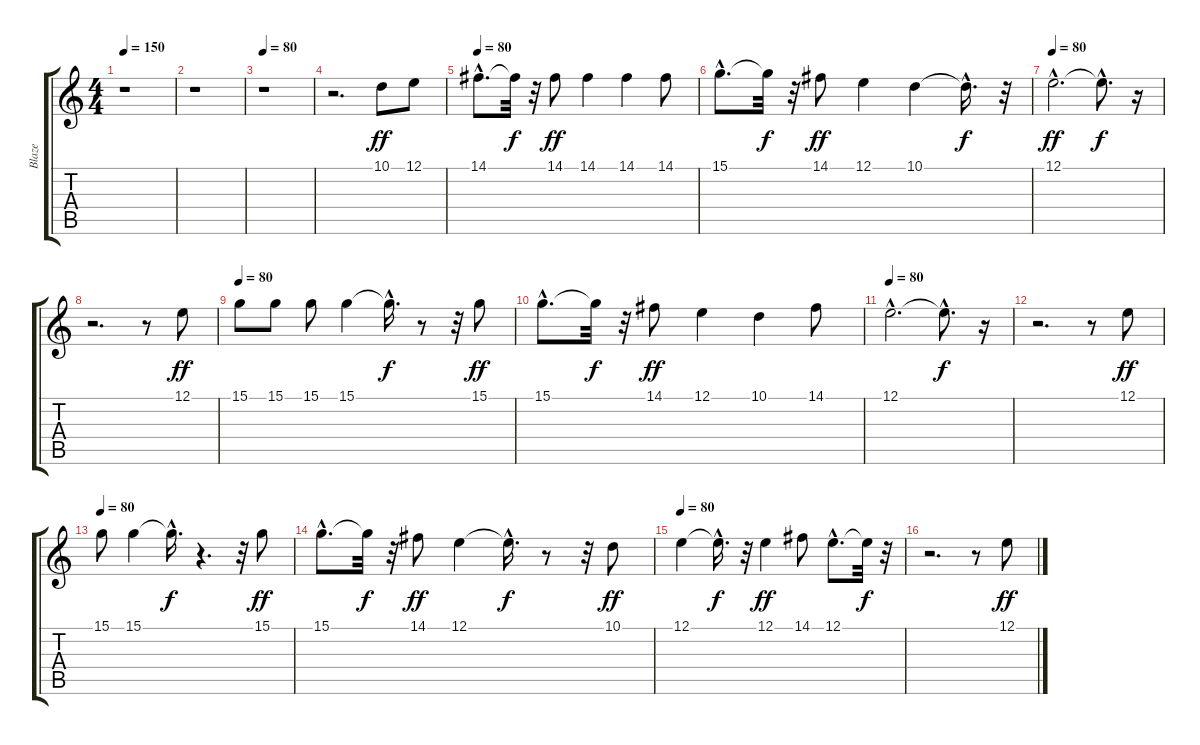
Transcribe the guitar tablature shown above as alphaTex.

\track ("Blaze" "Blaze") {instrument voiceoohs}
\staff {score tabs}
\tuning (E4 B3 G3 D3 A2 E2) {hide}
\ts (4 4)
\tempo 150
\tempo 80
\tempo 150
\clef g2
\ks c
r.1{dy ff instrument voiceoohs} |
r.1 |
\tempo 80
r.1 |
r.2{d} 10.1.8 12.1.8 |
\tempo 80
14.1{hac}.8{d} 14.1{t}.32{dy f} r.32 14.1.8{dy ff} 14.1.4 14.1.4 14.1.8 |
15.1{hac}.8{d} 15.1{t}.32{dy f} r.32 14.1.8{dy ff} 12.1.4 10.1.4 10.1{hac t}.16{d dy f} r.32 |
\tempo 80
12.1{hac}.2{d dy ff} 12.1{hac t}.8{d dy f} r.16 |
r.2{d} r.8 12.1.8{dy ff} |
\tempo 80
15.1.8 15.1.8 15.1.8 15.1.4 15.1{hac t}.16{d dy f} r.8 r.32 15.1.8{dy ff} |
15.1{hac}.8{d} 15.1{t}.32{dy f} r.32 14.1.8{dy ff} 12.1.4 10.1.4 14.1.8 |
\tempo 80
12.1{hac}.2{d} 12.1{hac t}.8{d dy f} r.16 |
r.2{d} r.8 12.1.8{dy ff} |
\tempo 80
15.1.8 15.1.4 15.1{hac t}.16{d dy f} r.4{d} r.32 15.1.8{dy ff} |
15.1{hac}.8{d} 15.1{t}.32{dy f} r.32 14.1.8{dy ff} 12.1.4 12.1{hac t}.16{d dy f} r.8 r.32 10.1.8{dy ff} |
\tempo 80
12.1.4 12.1{hac t}.16{d dy f} r.32 12.1.4{dy ff} 14.1.8 12.1{hac}.8{d} 12.1{t}.32{dy f} r.32 |
r.2{d} r.8 12.1.8{dy ff}
